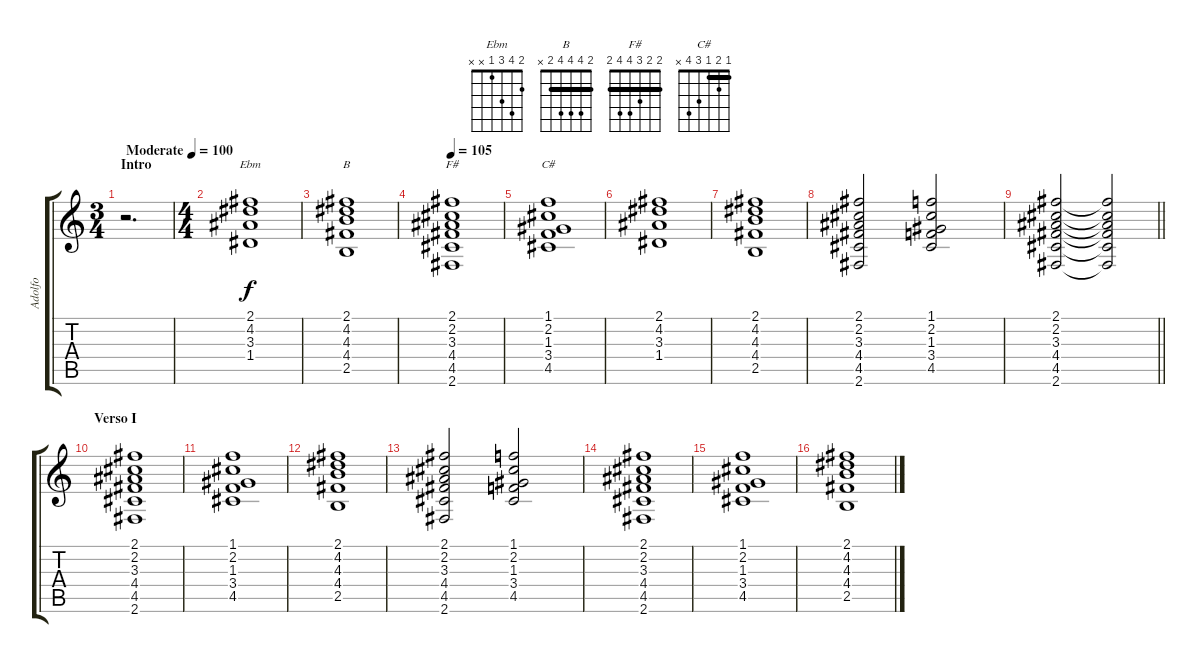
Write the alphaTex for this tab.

\track ("Adolfo" "Adolfo") {instrument distortionguitar}
\staff {score tabs}
\tuning (E4 B3 G3 D3 A2 E2) {hide}
\chord ("Ebm" 2 4 3 1 x x)
\chord ("B" 2 4 4 4 2 x) {barre 2}
\chord ("F#" 2 2 3 4 4 2) {barre 2}
\chord ("C#" 1 2 1 3 4 x) {barre 1}
\ts (3 4)
\section ("" "Intro")
\tempo (100 "Moderate")
\clef g2
\ks c
r.2{d dy f instrument distortionguitar} |
\ts (4 4)
(2.1 4.2 3.3 1.4).1{ch "Ebm"} |
(2.1 4.2 4.3 4.4 2.5).1{ch "B"} |
\tempo 105
(2.1 2.2 3.3 4.4 4.5 2.6).1{ch "F#"} |
(1.1 2.2 1.3 3.4 4.5).1{ch "C#"} |
(2.1 4.2 3.3 1.4).1 |
(2.1 4.2 4.3 4.4 2.5).1 |
(2.1 2.2 3.3 4.4 4.5 2.6).2 (1.1 2.2 1.3 3.4 4.5).2 |
\barLineRight lightlight
(2.1 2.2 3.3 4.4 4.5 2.6).2{volume 7} (2.1{t} 2.2{t} 3.3{t} 4.4{t} 4.5{t} 2.6{t}).2 |
\section ("" "Verso I")
(2.1 2.2 3.3 4.4 4.5 2.6).1 |
(1.1 2.2 1.3 3.4 4.5).1 |
(2.1 4.2 4.3 4.4 2.5).1 |
(2.1 2.2 3.3 4.4 4.5 2.6).2 (1.1 2.2 1.3 3.4 4.5).2 |
(2.1 2.2 3.3 4.4 4.5 2.6).1 |
(1.1 2.2 1.3 3.4 4.5).1 |
(2.1 4.2 4.3 4.4 2.5).1
